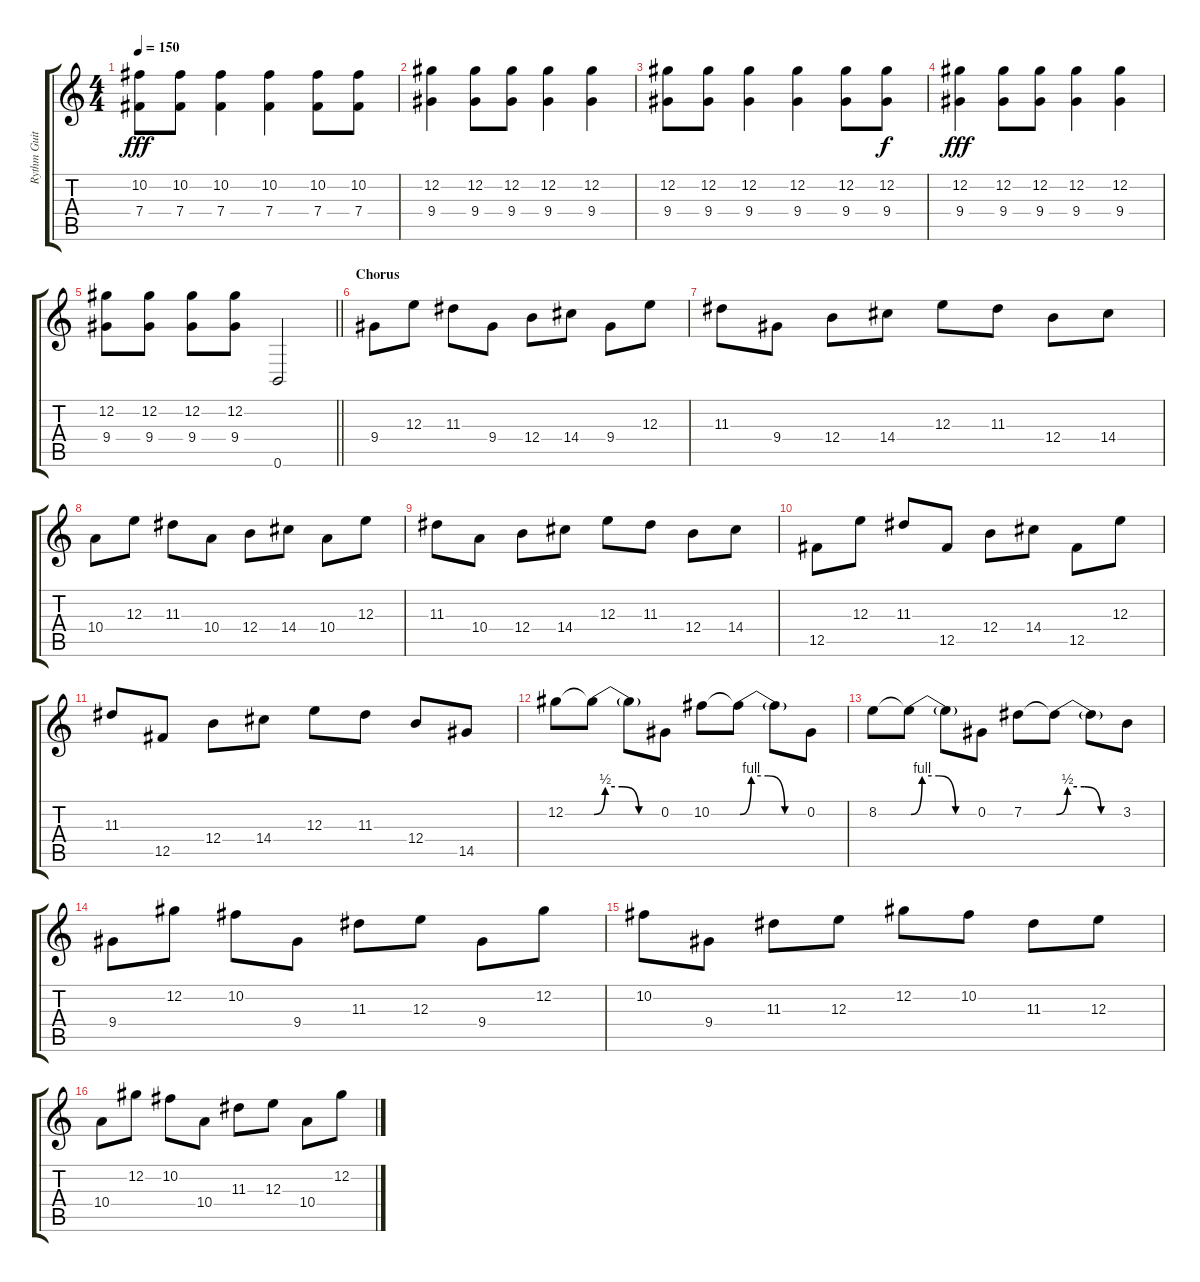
\track ("Rythm Guitar" "Rythm Guit") {instrument distortionguitar}
\staff {score tabs}
\tuning (Db4 Ab3 E3 B2 Gb2 B1) {hide}
\ts (4 4)
\tempo 150
\clef g2
\ks c
(10.2 7.4).8{dy fff} (10.2 7.4).8 (10.2 7.4).4 (10.2 7.4).4 (10.2 7.4).8 (10.2 7.4).8 |
(12.2 9.4).4 (12.2 9.4).8 (12.2 9.4).8 (12.2 9.4).4 (12.2 9.4).4 |
(12.2 9.4).8 (12.2 9.4).8 (12.2 9.4).4 (12.2 9.4).4 (12.2 9.4).8 (12.2 9.4).8{dy f} |
(12.2 9.4).4{dy fff} (12.2 9.4).8 (12.2 9.4).8 (12.2 9.4).4 (12.2 9.4).4 |
\barLineRight lightlight
(12.2 9.4).8 (12.2 9.4).8 (12.2 9.4).8 (12.2 9.4).8 0.6.2 |
\section ("" "Chorus")
9.4.8 12.3.8 11.3.8 9.4.8 12.4.8 14.4.8 9.4.8 12.3.8 |
11.3.8 9.4.8 12.4.8 14.4.8 12.3.8 11.3.8 12.4.8 14.4.8 |
10.4.8 12.3.8 11.3.8 10.4.8 12.4.8 14.4.8 10.4.8 12.3.8 |
11.3.8 10.4.8 12.4.8 14.4.8 12.3.8 11.3.8 12.4.8 14.4.8 |
12.5.8 12.3.8 11.3.8 12.5.8 12.4.8 14.4.8 12.5.8 12.3.8 |
11.3.8 12.5.8 12.4.8 14.4.8 12.3.8 11.3.8 12.4.8 14.5.8 |
12.2.8 12.2{be (custom 0 0 10 2 25 2 40 0 60 0) t}.8 12.2{t}.8 0.2.8 10.2.8 10.2{be (custom 0 0 10 4 25 4 40 0 60 0) t}.8 10.2{t}.8 0.2.8 |
8.2.8 8.2{be (custom 0 0 10 4 25 4 40 0 60 0) t}.8 8.2{t}.8 0.2.8 7.2.8 7.2{be (custom 0 0 10 2 25 2 40 0 60 0) t}.8 7.2{t}.8 3.2.8 |
9.4.8 12.2.8 10.2.8 9.4.8 11.3.8 12.3.8 9.4.8 12.2.8 |
10.2.8 9.4.8 11.3.8 12.3.8 12.2.8 10.2.8 11.3.8 12.3.8 |
10.4.8 12.2.8 10.2.8 10.4.8 11.3.8 12.3.8 10.4.8 12.2.8
